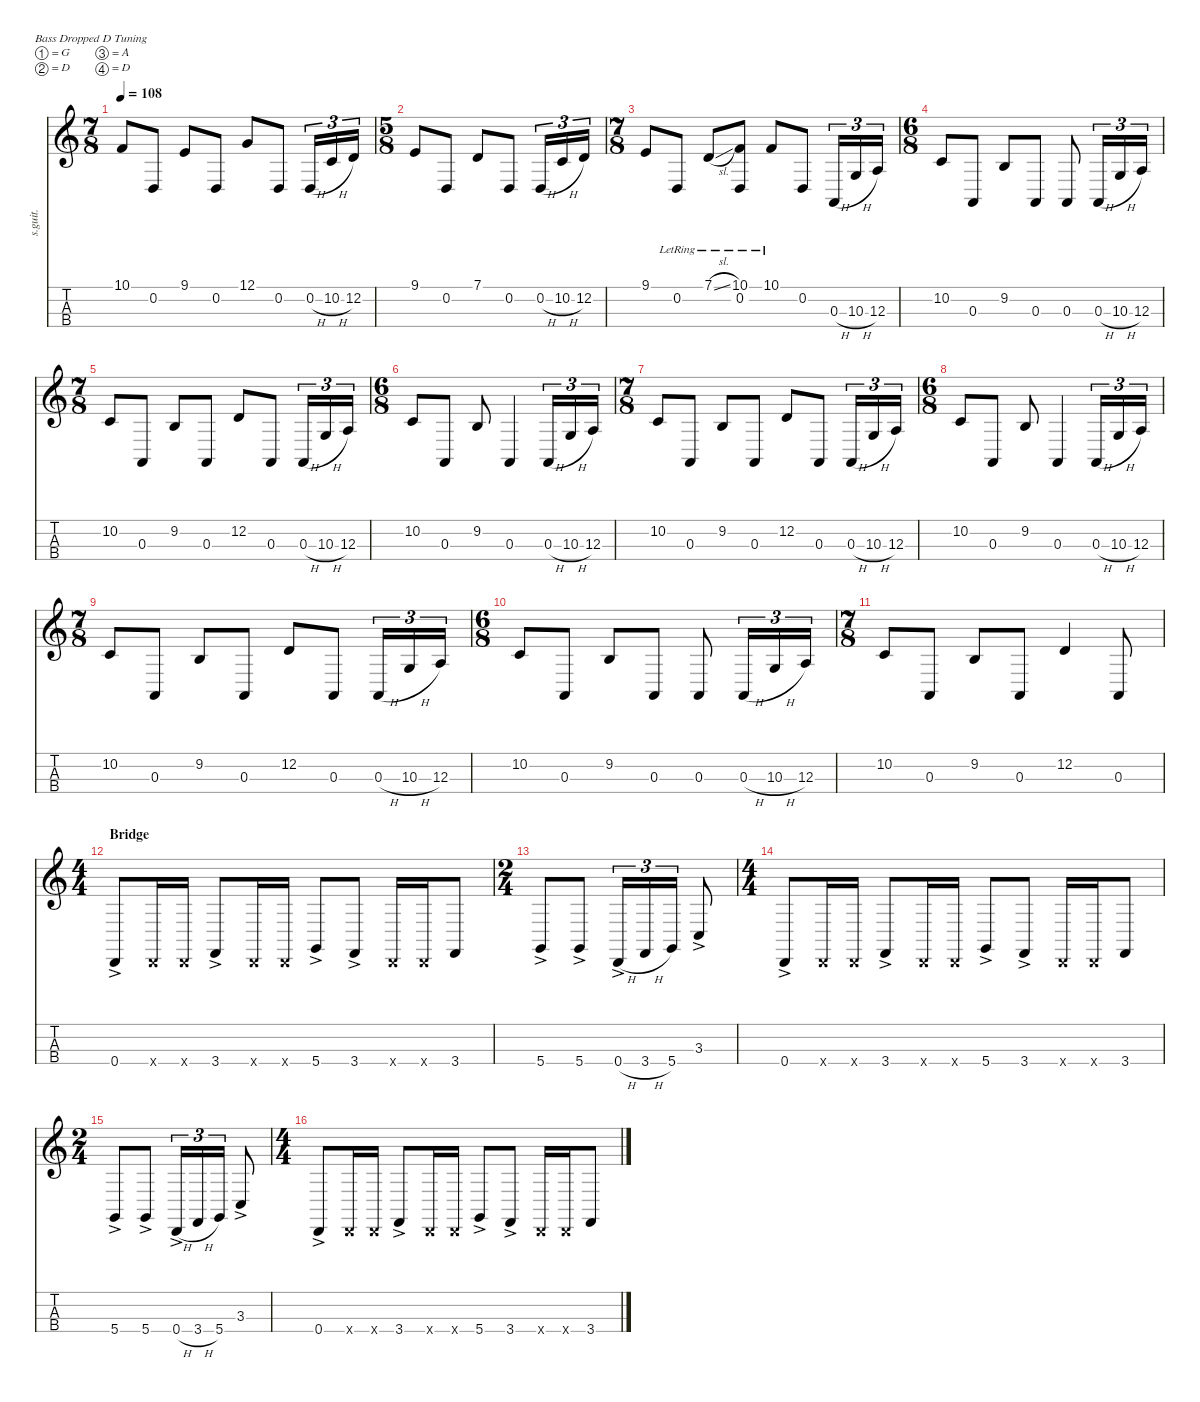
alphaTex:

\defaultSystemsLayout 4
\hideDynamics
\bracketExtendMode nobrackets
\track ("Justin Chancellor" "s.guit.") {instrument electricbasspick}
\staff {score tabs}
\tuning (G2 D2 A1 D1)
\ts (7 8)
\beaming (8 2 2 2 2)
\tempo 108
\clef g2
\ks c
10.1.8{lyrics (0 "") lyrics (1 "") lyrics (2 "") lyrics (3 "") lyrics (4 "") dy mf} 0.2.8{lyrics (0 "") lyrics (1 "") lyrics (2 "") lyrics (3 "") lyrics (4 "")} 9.1.8{lyrics (0 "") lyrics (1 "") lyrics (2 "") lyrics (3 "") lyrics (4 "")} 0.2.8{lyrics (0 "") lyrics (1 "") lyrics (2 "") lyrics (3 "") lyrics (4 "")} 12.1.8{lyrics (0 "") lyrics (1 "") lyrics (2 "") lyrics (3 "") lyrics (4 "")} 0.2.8{lyrics (0 "") lyrics (1 "") lyrics (2 "") lyrics (3 "") lyrics (4 "")} 0.2{h}.16{tu (3 2) lyrics (0 "") lyrics (1 "") lyrics (2 "") lyrics (3 "") lyrics (4 "")} 10.2{h}.16{tu (3 2) lyrics (0 "") lyrics (1 "") lyrics (2 "") lyrics (3 "") lyrics (4 "")} 12.2.16{tu (3 2) lyrics (0 "") lyrics (1 "") lyrics (2 "") lyrics (3 "") lyrics (4 "")} |
\ts (5 8)
\beaming (8 2 2 2 2)
9.1.8{lyrics (0 "") lyrics (1 "") lyrics (2 "") lyrics (3 "") lyrics (4 "")} 0.2.8{lyrics (0 "") lyrics (1 "") lyrics (2 "") lyrics (3 "") lyrics (4 "")} 7.1.8{lyrics (0 "") lyrics (1 "") lyrics (2 "") lyrics (3 "") lyrics (4 "")} 0.2.8{lyrics (0 "") lyrics (1 "") lyrics (2 "") lyrics (3 "") lyrics (4 "")} 0.2{h}.16{tu (3 2) lyrics (0 "") lyrics (1 "") lyrics (2 "") lyrics (3 "") lyrics (4 "")} 10.2{h}.16{tu (3 2) lyrics (0 "") lyrics (1 "") lyrics (2 "") lyrics (3 "") lyrics (4 "")} 12.2.16{tu (3 2) lyrics (0 "") lyrics (1 "") lyrics (2 "") lyrics (3 "") lyrics (4 "")} |
\ts (7 8)
\beaming (8 2 2 2 2)
9.1.8{lyrics (0 "") lyrics (1 "") lyrics (2 "") lyrics (3 "") lyrics (4 "")} 0.2{lr}.8{lyrics (0 "") lyrics (1 "") lyrics (2 "") lyrics (3 "") lyrics (4 "")} 7.1{sl lr}.8{lyrics (0 "") lyrics (1 "") lyrics (2 "") lyrics (3 "") lyrics (4 "")} (10.1{lr} 0.2{lr}).8{lyrics (0 "") lyrics (1 "") lyrics (2 "") lyrics (3 "") lyrics (4 "")} 10.1{lr}.8{lyrics (0 "") lyrics (1 "") lyrics (2 "") lyrics (3 "") lyrics (4 "")} 0.2.8{lyrics (0 "") lyrics (1 "") lyrics (2 "") lyrics (3 "") lyrics (4 "")} 0.3{h}.16{tu (3 2) lyrics (0 "") lyrics (1 "") lyrics (2 "") lyrics (3 "") lyrics (4 "")} 10.3{h}.16{tu (3 2) lyrics (0 "") lyrics (1 "") lyrics (2 "") lyrics (3 "") lyrics (4 "")} 12.3.16{tu (3 2) lyrics (0 "") lyrics (1 "") lyrics (2 "") lyrics (3 "") lyrics (4 "")} |
\ts (6 8)
\beaming (8 2 2 2 2)
10.2.8{lyrics (0 "") lyrics (1 "") lyrics (2 "") lyrics (3 "") lyrics (4 "")} 0.3.8{lyrics (0 "") lyrics (1 "") lyrics (2 "") lyrics (3 "") lyrics (4 "")} 9.2.8{lyrics (0 "") lyrics (1 "") lyrics (2 "") lyrics (3 "") lyrics (4 "")} 0.3.8{lyrics (0 "") lyrics (1 "") lyrics (2 "") lyrics (3 "") lyrics (4 "")} 0.3.8{lyrics (0 "") lyrics (1 "") lyrics (2 "") lyrics (3 "") lyrics (4 "")} 0.3{h}.16{tu (3 2) lyrics (0 "") lyrics (1 "") lyrics (2 "") lyrics (3 "") lyrics (4 "")} 10.3{h}.16{tu (3 2) lyrics (0 "") lyrics (1 "") lyrics (2 "") lyrics (3 "") lyrics (4 "")} 12.3.16{tu (3 2) lyrics (0 "") lyrics (1 "") lyrics (2 "") lyrics (3 "") lyrics (4 "")} |
\ts (7 8)
\beaming (8 2 2 2 2)
10.2.8{lyrics (0 "") lyrics (1 "") lyrics (2 "") lyrics (3 "") lyrics (4 "")} 0.3.8{lyrics (0 "") lyrics (1 "") lyrics (2 "") lyrics (3 "") lyrics (4 "")} 9.2.8{lyrics (0 "") lyrics (1 "") lyrics (2 "") lyrics (3 "") lyrics (4 "")} 0.3.8{lyrics (0 "") lyrics (1 "") lyrics (2 "") lyrics (3 "") lyrics (4 "")} 12.2.8{lyrics (0 "") lyrics (1 "") lyrics (2 "") lyrics (3 "") lyrics (4 "")} 0.3.8{lyrics (0 "") lyrics (1 "") lyrics (2 "") lyrics (3 "") lyrics (4 "")} 0.3{h}.16{tu (3 2) lyrics (0 "") lyrics (1 "") lyrics (2 "") lyrics (3 "") lyrics (4 "")} 10.3{h}.16{tu (3 2) lyrics (0 "") lyrics (1 "") lyrics (2 "") lyrics (3 "") lyrics (4 "")} 12.3.16{tu (3 2) lyrics (0 "") lyrics (1 "") lyrics (2 "") lyrics (3 "") lyrics (4 "")} |
\ts (6 8)
\beaming (8 2 2 2 2)
10.2.8{lyrics (0 "") lyrics (1 "") lyrics (2 "") lyrics (3 "") lyrics (4 "")} 0.3.8{lyrics (0 "") lyrics (1 "") lyrics (2 "") lyrics (3 "") lyrics (4 "")} 9.2.8{lyrics (0 "") lyrics (1 "") lyrics (2 "") lyrics (3 "") lyrics (4 "")} 0.3.4{lyrics (0 "") lyrics (1 "") lyrics (2 "") lyrics (3 "") lyrics (4 "")} 0.3{h}.16{tu (3 2) lyrics (0 "") lyrics (1 "") lyrics (2 "") lyrics (3 "") lyrics (4 "")} 10.3{h}.16{tu (3 2) lyrics (0 "") lyrics (1 "") lyrics (2 "") lyrics (3 "") lyrics (4 "")} 12.3.16{tu (3 2) lyrics (0 "") lyrics (1 "") lyrics (2 "") lyrics (3 "") lyrics (4 "")} |
\ts (7 8)
\beaming (8 2 2 2 2)
10.2.8{lyrics (0 "") lyrics (1 "") lyrics (2 "") lyrics (3 "") lyrics (4 "")} 0.3.8{lyrics (0 "") lyrics (1 "") lyrics (2 "") lyrics (3 "") lyrics (4 "")} 9.2.8{lyrics (0 "") lyrics (1 "") lyrics (2 "") lyrics (3 "") lyrics (4 "")} 0.3.8{lyrics (0 "") lyrics (1 "") lyrics (2 "") lyrics (3 "") lyrics (4 "")} 12.2.8{lyrics (0 "") lyrics (1 "") lyrics (2 "") lyrics (3 "") lyrics (4 "")} 0.3.8{lyrics (0 "") lyrics (1 "") lyrics (2 "") lyrics (3 "") lyrics (4 "")} 0.3{h}.16{tu (3 2) lyrics (0 "") lyrics (1 "") lyrics (2 "") lyrics (3 "") lyrics (4 "")} 10.3{h}.16{tu (3 2) lyrics (0 "") lyrics (1 "") lyrics (2 "") lyrics (3 "") lyrics (4 "")} 12.3.16{tu (3 2) lyrics (0 "") lyrics (1 "") lyrics (2 "") lyrics (3 "") lyrics (4 "")} |
\ts (6 8)
\beaming (8 2 2 2 2)
10.2.8{lyrics (0 "") lyrics (1 "") lyrics (2 "") lyrics (3 "") lyrics (4 "")} 0.3.8{lyrics (0 "") lyrics (1 "") lyrics (2 "") lyrics (3 "") lyrics (4 "")} 9.2.8{lyrics (0 "") lyrics (1 "") lyrics (2 "") lyrics (3 "") lyrics (4 "")} 0.3.4{lyrics (0 "") lyrics (1 "") lyrics (2 "") lyrics (3 "") lyrics (4 "")} 0.3{h}.16{tu (3 2) lyrics (0 "") lyrics (1 "") lyrics (2 "") lyrics (3 "") lyrics (4 "")} 10.3{h}.16{tu (3 2) lyrics (0 "") lyrics (1 "") lyrics (2 "") lyrics (3 "") lyrics (4 "")} 12.3.16{tu (3 2) lyrics (0 "") lyrics (1 "") lyrics (2 "") lyrics (3 "") lyrics (4 "")} |
\ts (7 8)
\beaming (8 2 2 2 2)
10.2.8{lyrics (0 "") lyrics (1 "") lyrics (2 "") lyrics (3 "") lyrics (4 "")} 0.3.8{lyrics (0 "") lyrics (1 "") lyrics (2 "") lyrics (3 "") lyrics (4 "")} 9.2.8{lyrics (0 "") lyrics (1 "") lyrics (2 "") lyrics (3 "") lyrics (4 "")} 0.3.8{lyrics (0 "") lyrics (1 "") lyrics (2 "") lyrics (3 "") lyrics (4 "")} 12.2.8{lyrics (0 "") lyrics (1 "") lyrics (2 "") lyrics (3 "") lyrics (4 "")} 0.3.8{lyrics (0 "") lyrics (1 "") lyrics (2 "") lyrics (3 "") lyrics (4 "")} 0.3{h}.16{tu (3 2) lyrics (0 "") lyrics (1 "") lyrics (2 "") lyrics (3 "") lyrics (4 "")} 10.3{h}.16{tu (3 2) lyrics (0 "") lyrics (1 "") lyrics (2 "") lyrics (3 "") lyrics (4 "")} 12.3.16{tu (3 2) lyrics (0 "") lyrics (1 "") lyrics (2 "") lyrics (3 "") lyrics (4 "")} |
\ts (6 8)
\beaming (8 2 2 2 2)
10.2.8{lyrics (0 "") lyrics (1 "") lyrics (2 "") lyrics (3 "") lyrics (4 "")} 0.3.8{lyrics (0 "") lyrics (1 "") lyrics (2 "") lyrics (3 "") lyrics (4 "")} 9.2.8{lyrics (0 "") lyrics (1 "") lyrics (2 "") lyrics (3 "") lyrics (4 "")} 0.3.8{lyrics (0 "") lyrics (1 "") lyrics (2 "") lyrics (3 "") lyrics (4 "")} 0.3.8{lyrics (0 "") lyrics (1 "") lyrics (2 "") lyrics (3 "") lyrics (4 "")} 0.3{h}.16{tu (3 2) lyrics (0 "") lyrics (1 "") lyrics (2 "") lyrics (3 "") lyrics (4 "")} 10.3{h}.16{tu (3 2) lyrics (0 "") lyrics (1 "") lyrics (2 "") lyrics (3 "") lyrics (4 "")} 12.3.16{tu (3 2) lyrics (0 "") lyrics (1 "") lyrics (2 "") lyrics (3 "") lyrics (4 "")} |
\ts (7 8)
\beaming (8 2 2 2 2)
10.2.8{lyrics (0 "") lyrics (1 "") lyrics (2 "") lyrics (3 "") lyrics (4 "")} 0.3.8{lyrics (0 "") lyrics (1 "") lyrics (2 "") lyrics (3 "") lyrics (4 "")} 9.2.8{lyrics (0 "") lyrics (1 "") lyrics (2 "") lyrics (3 "") lyrics (4 "")} 0.3.8{lyrics (0 "") lyrics (1 "") lyrics (2 "") lyrics (3 "") lyrics (4 "")} 12.2.4{lyrics (0 "") lyrics (1 "") lyrics (2 "") lyrics (3 "") lyrics (4 "")} 0.3.8{lyrics (0 "") lyrics (1 "") lyrics (2 "") lyrics (3 "") lyrics (4 "")} |
\ts (4 4)
\beaming (8 2 2 2 2)
\section ("" "Bridge")
0.4{ac}.8{lyrics (0 "") lyrics (1 "") lyrics (2 "") lyrics (3 "") lyrics (4 "") dy p} 0.4{x}.16{lyrics (0 "") lyrics (1 "") lyrics (2 "") lyrics (3 "") lyrics (4 "") dy f} 0.4{x}.16{lyrics (0 "") lyrics (1 "") lyrics (2 "") lyrics (3 "") lyrics (4 "")} 3.4{ac}.8{lyrics (0 "") lyrics (1 "") lyrics (2 "") lyrics (3 "") lyrics (4 "") dy p} 0.4{x}.16{lyrics (0 "") lyrics (1 "") lyrics (2 "") lyrics (3 "") lyrics (4 "") dy f} 0.4{x}.16{lyrics (0 "") lyrics (1 "") lyrics (2 "") lyrics (3 "") lyrics (4 "")} 5.4{ac}.8{lyrics (0 "") lyrics (1 "") lyrics (2 "") lyrics (3 "") lyrics (4 "") dy p} 3.4{ac}.8{lyrics (0 "") lyrics (1 "") lyrics (2 "") lyrics (3 "") lyrics (4 "")} 0.4{x}.16{lyrics (0 "") lyrics (1 "") lyrics (2 "") lyrics (3 "") lyrics (4 "") dy f} 0.4{x}.16{lyrics (0 "") lyrics (1 "") lyrics (2 "") lyrics (3 "") lyrics (4 "")} 3.4.8{lyrics (0 "") lyrics (1 "") lyrics (2 "") lyrics (3 "") lyrics (4 "")} |
\ts (2 4)
\beaming (8 2 2 2 2)
5.4{ac}.8{lyrics (0 "") lyrics (1 "") lyrics (2 "") lyrics (3 "") lyrics (4 "") dy p} 5.4{ac}.8{lyrics (0 "") lyrics (1 "") lyrics (2 "") lyrics (3 "") lyrics (4 "")} 0.4{h ac}.16{tu (3 2) lyrics (0 "") lyrics (1 "") lyrics (2 "") lyrics (3 "") lyrics (4 "")} 3.4{h}.16{tu (3 2) lyrics (0 "") lyrics (1 "") lyrics (2 "") lyrics (3 "") lyrics (4 "") dy f} 5.4.16{tu (3 2) lyrics (0 "") lyrics (1 "") lyrics (2 "") lyrics (3 "") lyrics (4 "")} 3.3{ac}.8{lyrics (0 "") lyrics (1 "") lyrics (2 "") lyrics (3 "") lyrics (4 "") dy p} |
\ts (4 4)
\beaming (8 2 2 2 2)
0.4{ac}.8{lyrics (0 "") lyrics (1 "") lyrics (2 "") lyrics (3 "") lyrics (4 "")} 0.4{x}.16{lyrics (0 "") lyrics (1 "") lyrics (2 "") lyrics (3 "") lyrics (4 "") dy f} 0.4{x}.16{lyrics (0 "") lyrics (1 "") lyrics (2 "") lyrics (3 "") lyrics (4 "")} 3.4{ac}.8{lyrics (0 "") lyrics (1 "") lyrics (2 "") lyrics (3 "") lyrics (4 "") dy p} 0.4{x}.16{lyrics (0 "") lyrics (1 "") lyrics (2 "") lyrics (3 "") lyrics (4 "") dy f} 0.4{x}.16{lyrics (0 "") lyrics (1 "") lyrics (2 "") lyrics (3 "") lyrics (4 "")} 5.4{ac}.8{lyrics (0 "") lyrics (1 "") lyrics (2 "") lyrics (3 "") lyrics (4 "") dy p} 3.4{ac}.8{lyrics (0 "") lyrics (1 "") lyrics (2 "") lyrics (3 "") lyrics (4 "")} 0.4{x}.16{lyrics (0 "") lyrics (1 "") lyrics (2 "") lyrics (3 "") lyrics (4 "") dy f} 0.4{x}.16{lyrics (0 "") lyrics (1 "") lyrics (2 "") lyrics (3 "") lyrics (4 "")} 3.4.8{lyrics (0 "") lyrics (1 "") lyrics (2 "") lyrics (3 "") lyrics (4 "")} |
\ts (2 4)
\beaming (8 2 2 2 2)
5.4{ac}.8{lyrics (0 "") lyrics (1 "") lyrics (2 "") lyrics (3 "") lyrics (4 "") dy p} 5.4{ac}.8{lyrics (0 "") lyrics (1 "") lyrics (2 "") lyrics (3 "") lyrics (4 "")} 0.4{h ac}.16{tu (3 2) lyrics (0 "") lyrics (1 "") lyrics (2 "") lyrics (3 "") lyrics (4 "")} 3.4{h}.16{tu (3 2) lyrics (0 "") lyrics (1 "") lyrics (2 "") lyrics (3 "") lyrics (4 "") dy f} 5.4.16{tu (3 2) lyrics (0 "") lyrics (1 "") lyrics (2 "") lyrics (3 "") lyrics (4 "")} 3.3{ac}.8{lyrics (0 "") lyrics (1 "") lyrics (2 "") lyrics (3 "") lyrics (4 "") dy p} |
\ts (4 4)
\beaming (8 2 2 2 2)
0.4{ac}.8{lyrics (0 "") lyrics (1 "") lyrics (2 "") lyrics (3 "") lyrics (4 "")} 0.4{x}.16{lyrics (0 "") lyrics (1 "") lyrics (2 "") lyrics (3 "") lyrics (4 "") dy f} 0.4{x}.16{lyrics (0 "") lyrics (1 "") lyrics (2 "") lyrics (3 "") lyrics (4 "")} 3.4{ac}.8{lyrics (0 "") lyrics (1 "") lyrics (2 "") lyrics (3 "") lyrics (4 "") dy p} 0.4{x}.16{lyrics (0 "") lyrics (1 "") lyrics (2 "") lyrics (3 "") lyrics (4 "") dy f} 0.4{x}.16{lyrics (0 "") lyrics (1 "") lyrics (2 "") lyrics (3 "") lyrics (4 "")} 5.4{ac}.8{lyrics (0 "") lyrics (1 "") lyrics (2 "") lyrics (3 "") lyrics (4 "") dy p} 3.4{ac}.8{lyrics (0 "") lyrics (1 "") lyrics (2 "") lyrics (3 "") lyrics (4 "")} 0.4{x}.16{lyrics (0 "") lyrics (1 "") lyrics (2 "") lyrics (3 "") lyrics (4 "") dy f} 0.4{x}.16{lyrics (0 "") lyrics (1 "") lyrics (2 "") lyrics (3 "") lyrics (4 "")} 3.4.8{lyrics (0 "") lyrics (1 "") lyrics (2 "") lyrics (3 "") lyrics (4 "")}
